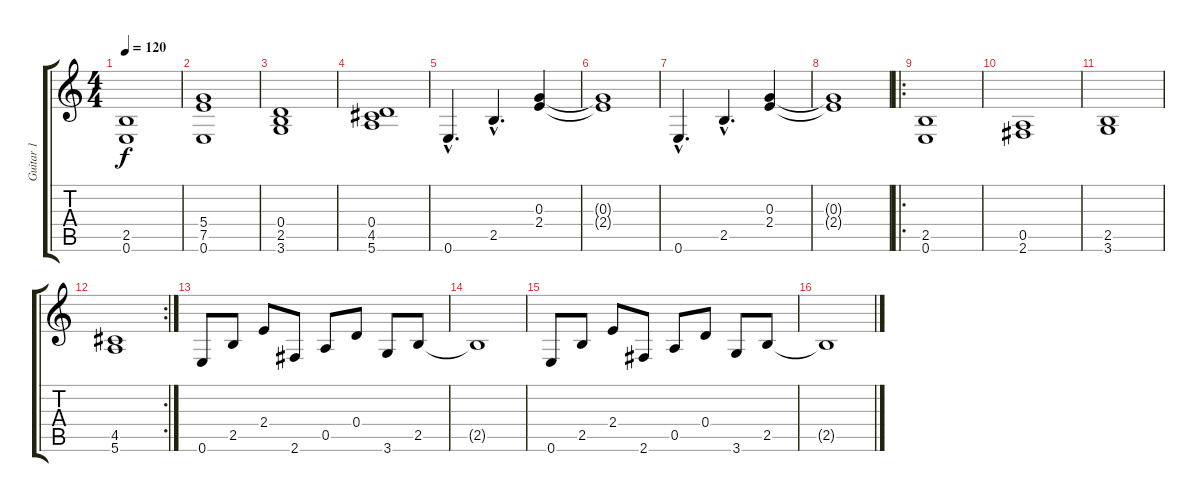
\track ("Guitar 1" "Guitar 1") {instrument electricguitarclean}
\staff {score tabs}
\tuning (E4 B3 G3 D3 A2 E2) {hide}
\ts (4 4)
\tempo 120
\clef g2
\ks c
(2.5 0.6).1{dy f} |
(5.4 7.5 0.6).1 |
(0.4 2.5 3.6).1 |
(0.4 4.5 5.6).1 |
0.6{hac}.4{d} 2.5{hac}.4{d} (0.3 2.4).4 |
(0.3{t} 2.4{t}).1 |
0.6{hac}.4{d} 2.5{hac}.4{d} (0.3 2.4).4 |
(0.3{t} 2.4{t}).1 |
\ro
(2.5 0.6).1 |
(0.5 2.6).1 |
(2.5 3.6).1 |
\rc 2
(4.5 5.6).1 |
0.6.8 2.5.8 2.4.8 2.6.8 0.5.8 0.4.8 3.6.8 2.5.8 |
2.5{t}.1 |
0.6.8 2.5.8 2.4.8 2.6.8 0.5.8 0.4.8 3.6.8 2.5.8 |
2.5{t}.1
